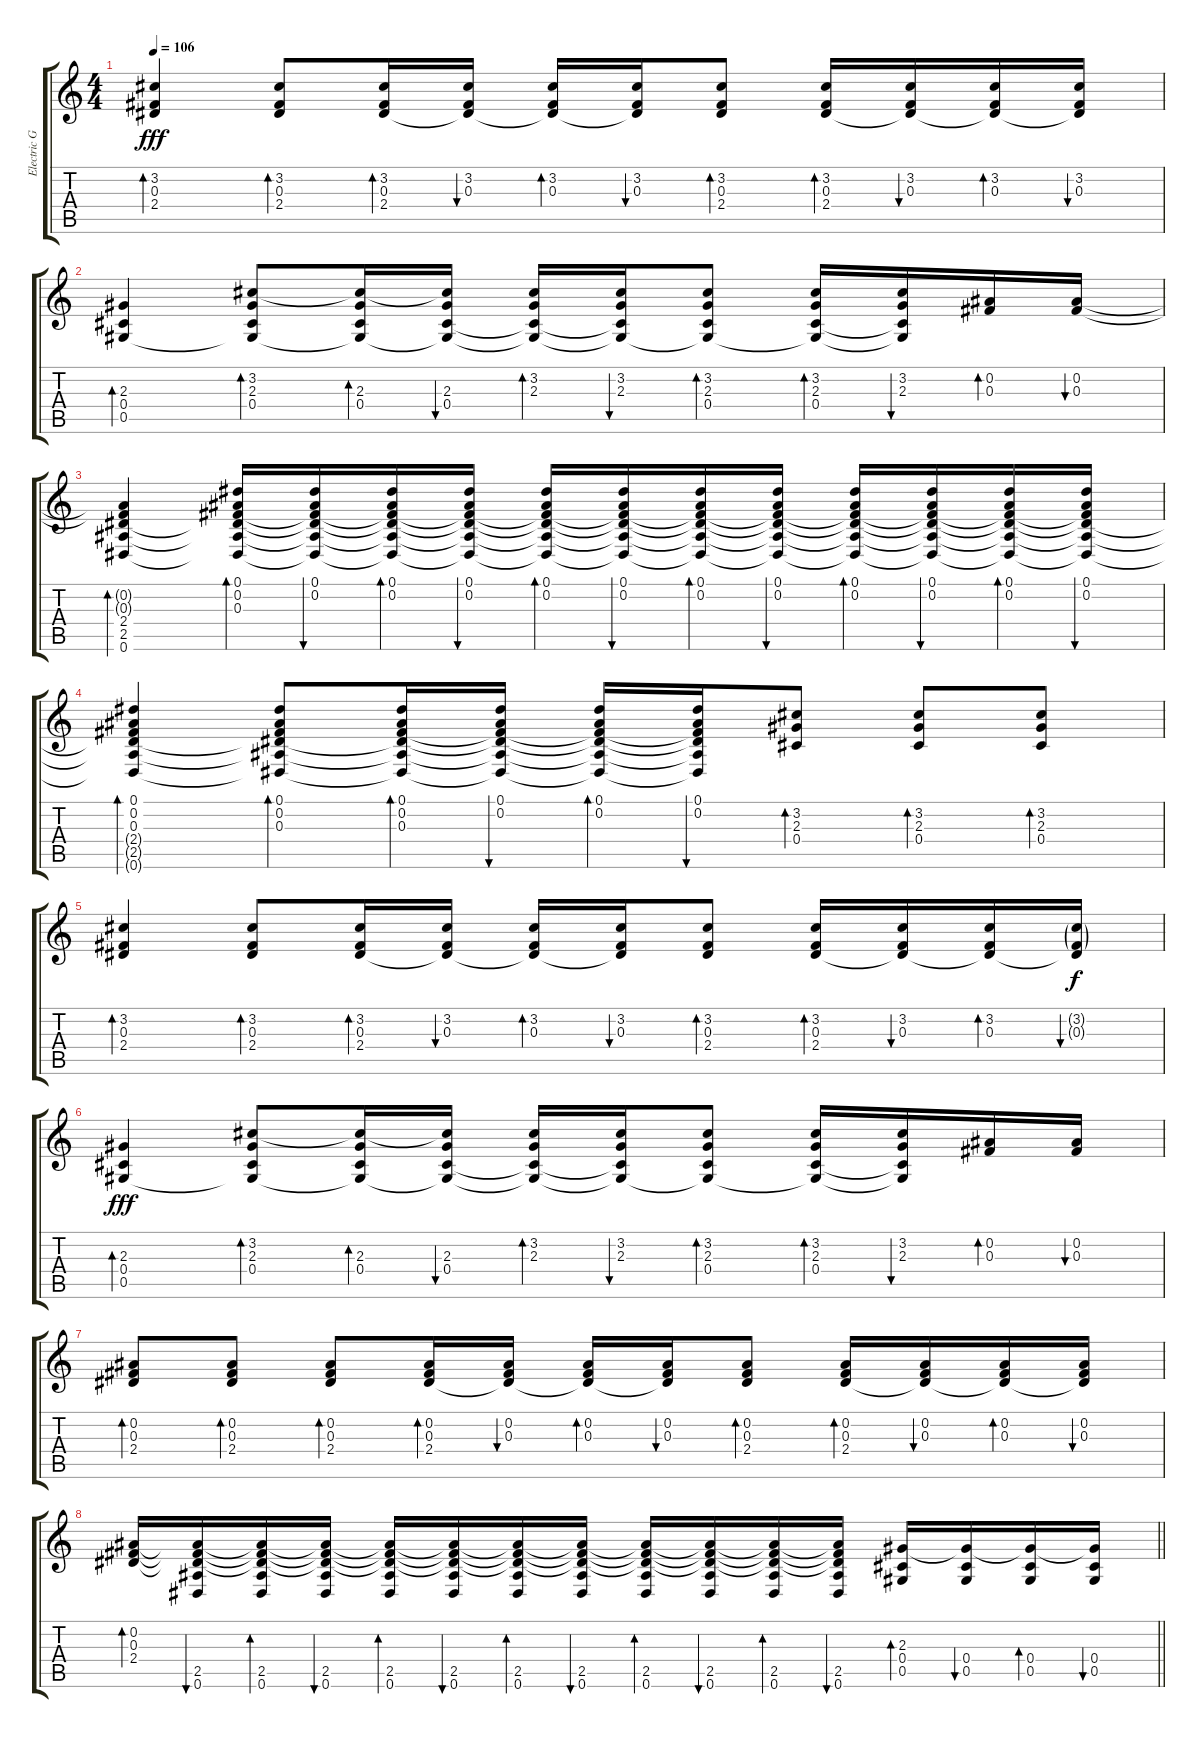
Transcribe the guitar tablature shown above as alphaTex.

\track ("Electric Guitar R" "Electric G") {instrument electricguitarjazz}
\staff {score tabs}
\tuning (Eb4 Bb3 Gb3 Db3 Ab2 Eb2) {hide}
\ts (4 4)
\tempo 106
\clef g2
\ks c
(3.2 0.3 2.4).4{bd 60 dy fff} (3.2 0.3 2.4).8{bd 60} (3.2 0.3 2.4).16{bd 60} (3.2 0.3 2.4{t}).16{bu 60} (3.2 0.3 2.4{t}).16{bd 60} (3.2 0.3 2.4{t}).16{bu 60} (3.2 0.3 2.4).8{bd 60} (3.2 0.3 2.4).16{bd 60} (3.2 0.3 2.4{t}).16{bu 60} (3.2 0.3 2.4{t}).16{bd 60} (3.2 0.3 2.4{t}).16{bu 60} |
(2.3 0.4 0.5).4{bd 60} (3.2 2.3 0.4 0.5{t}).8{bd 60} (3.2{t} 2.3 0.4 0.5{t}).16{bd 60} (3.2{t} 2.3 0.4 0.5{t}).16{bu 60} (3.2 2.3 0.4{t} 0.5{t}).16{bd 60} (3.2 2.3 0.4{t} 0.5{t}).16{bu 60} (3.2 2.3 0.4 0.5{t}).8{bd 60} (3.2 2.3 0.4 0.5{t}).16{bd 60} (3.2 2.3 0.4{t} 0.5{t}).16{bu 60} (0.2 0.3).16{bd 60} (0.2 0.3).16{bu 60} |
(0.2{t} 0.3{t} 2.4 2.5 0.6).4{bd 60} (0.1 0.2 0.3 2.4{t} 2.5{t} 0.6{t}).16{bd 60} (0.1 0.2 0.3{t} 2.4{t} 2.5{t} 0.6{t}).16{bu 60} (0.1 0.2 0.3{t} 2.4{t} 2.5{t} 0.6{t}).16{bd 60} (0.1 0.2 0.3{t} 2.4{t} 2.5{t} 0.6{t}).16{bu 60} (0.1 0.2 0.3{t} 2.4{t} 2.5{t} 0.6{t}).16{bd 60} (0.1 0.2 0.3{t} 2.4{t} 2.5{t} 0.6{t}).16{bu 60} (0.1 0.2 0.3{t} 2.4{t} 2.5{t} 0.6{t}).16{bd 60} (0.1 0.2 0.3{t} 2.4{t} 2.5{t} 0.6{t}).16{bu 60} (0.1 0.2 0.3{t} 2.4{t} 2.5{t} 0.6{t}).16{bd 60} (0.1 0.2 0.3{t} 2.4{t} 2.5{t} 0.6{t}).16{bu 60} (0.1 0.2 0.3{t} 2.4{t} 2.5{t} 0.6{t}).16{bd 60} (0.1 0.2 0.3{t} 2.4{t} 2.5{t} 0.6{t}).16{bu 60} |
(0.1 0.2 0.3 2.4{t} 2.5{t} 0.6{t}).4{bd 60} (0.1 0.2 0.3 2.4{t} 2.5{t} 0.6{t}).8{bd 60} (0.1 0.2 0.3 2.4{t} 2.5{t} 0.6{t}).16{bd 60} (0.1 0.2 0.3{t} 2.4{t} 2.5{t} 0.6{t}).16{bu 60} (0.1 0.2 0.3{t} 2.4{t} 2.5{t} 0.6{t}).16{bd 60} (0.1 0.2 0.3{t} 2.4{t} 2.5{t} 0.6{t}).16{bu 60} (3.2 2.3 0.4).8{bd 60} (3.2 2.3 0.4).8{bd 60} (3.2 2.3 0.4).8{bd 60} |
(3.2 0.3 2.4).4{bd 60} (3.2 0.3 2.4).8{bd 60} (3.2 0.3 2.4).16{bd 60} (3.2 0.3 2.4{t}).16{bu 60} (3.2 0.3 2.4{t}).16{bd 60} (3.2 0.3 2.4{t}).16{bu 60} (3.2 0.3 2.4).8{bd 60} (3.2 0.3 2.4).16{bd 60} (3.2 0.3 2.4{t}).16{bu 60} (3.2 0.3 2.4{t}).16{bd 60} (3.2{g} 0.3{g} 2.4{t}).16{bu 60 dy f} |
(2.3 0.4 0.5).4{bd 60 dy fff} (3.2 2.3 0.4 0.5{t}).8{bd 60} (3.2{t} 2.3 0.4 0.5{t}).16{bd 60} (3.2{t} 2.3 0.4 0.5{t}).16{bu 60} (3.2 2.3 0.4{t} 0.5{t}).16{bd 60} (3.2 2.3 0.4{t} 0.5{t}).16{bu 60} (3.2 2.3 0.4 0.5{t}).8{bd 60} (3.2 2.3 0.4 0.5{t}).16{bd 60} (3.2 2.3 0.4{t} 0.5{t}).16{bu 60} (0.2 0.3).16{bd 60} (0.2 0.3).16{bu 60} |
(0.2 0.3 2.4).8{bd 60} (0.2 0.3 2.4).8{bd 60} (0.2 0.3 2.4).8{bd 60} (0.2 0.3 2.4).16{bd 60} (0.2 0.3 2.4{t}).16{bu 60} (0.2 0.3 2.4{t}).16{bd 60} (0.2 0.3 2.4{t}).16{bu 60} (0.2 0.3 2.4).8{bd 60} (0.2 0.3 2.4).16{bd 60} (0.2 0.3 2.4{t}).16{bu 60} (0.2 0.3 2.4{t}).16{bd 60} (0.2 0.3 2.4{t}).16{bu 60} |
\barLineRight lightlight
(0.2 0.3 2.4).16{bd 60} (0.2{t} 0.3{t} 2.4{t} 2.5 0.6).16{bu 60} (0.2{t} 0.3{t} 2.4{t} 2.5 0.6).16{bd 60} (0.2{t} 0.3{t} 2.4{t} 2.5 0.6).16{bu 60} (0.2{t} 0.3{t} 2.4{t} 2.5 0.6).16{bd 60} (0.2{t} 0.3{t} 2.4{t} 2.5 0.6).16{bu 60} (0.2{t} 0.3{t} 2.4{t} 2.5 0.6).16{bd 60} (0.2{t} 0.3{t} 2.4{t} 2.5 0.6).16{bu 60} (0.2{t} 0.3{t} 2.4{t} 2.5 0.6).16{bd 60} (0.2{t} 0.3{t} 2.4{t} 2.5 0.6).16{bu 60} (0.2{t} 0.3{t} 2.4{t} 2.5 0.6).16{bd 60} (0.2{t} 0.3{t} 2.4{t} 2.5 0.6).16{bu 60} (2.3 0.4 0.5).16{bd 60} (2.3{t} 0.4 0.5).16{bu 60} (2.3{t} 0.4 0.5).16{bd 60} (2.3{t} 0.4 0.5).16{bu 60}
